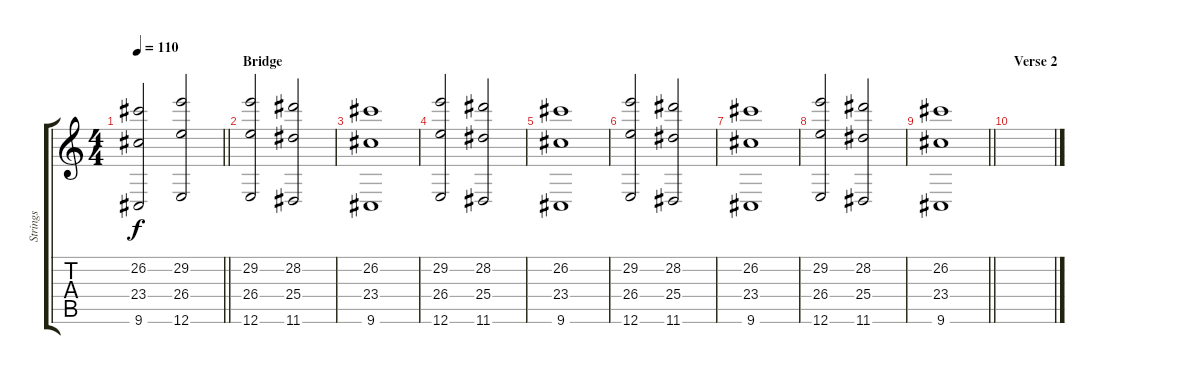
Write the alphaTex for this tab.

\track ("Strings" "Strings") {instrument stringensemble1}
\staff {score tabs}
\tuning (E4 B3 G3 D3 A2 E2) {hide}
\ts (4 4)
\tempo 110
\clef g2
\barLineRight lightlight
\ks c
(26.2 23.4 9.6).2{dy f} (29.2 26.4 12.6).2 |
\section ("" "Bridge ")
(29.2 26.4 12.6).2 (28.2 25.4 11.6).2 |
(26.2 23.4 9.6).1 |
(29.2 26.4 12.6).2 (28.2 25.4 11.6).2 |
(26.2 23.4 9.6).1 |
(29.2 26.4 12.6).2 (28.2 25.4 11.6).2 |
(26.2 23.4 9.6).1 |
(29.2 26.4 12.6).2 (28.2 25.4 11.6).2 |
\barLineRight lightlight
(26.2 23.4 9.6).1 |
\section ("" "Verse 2")
